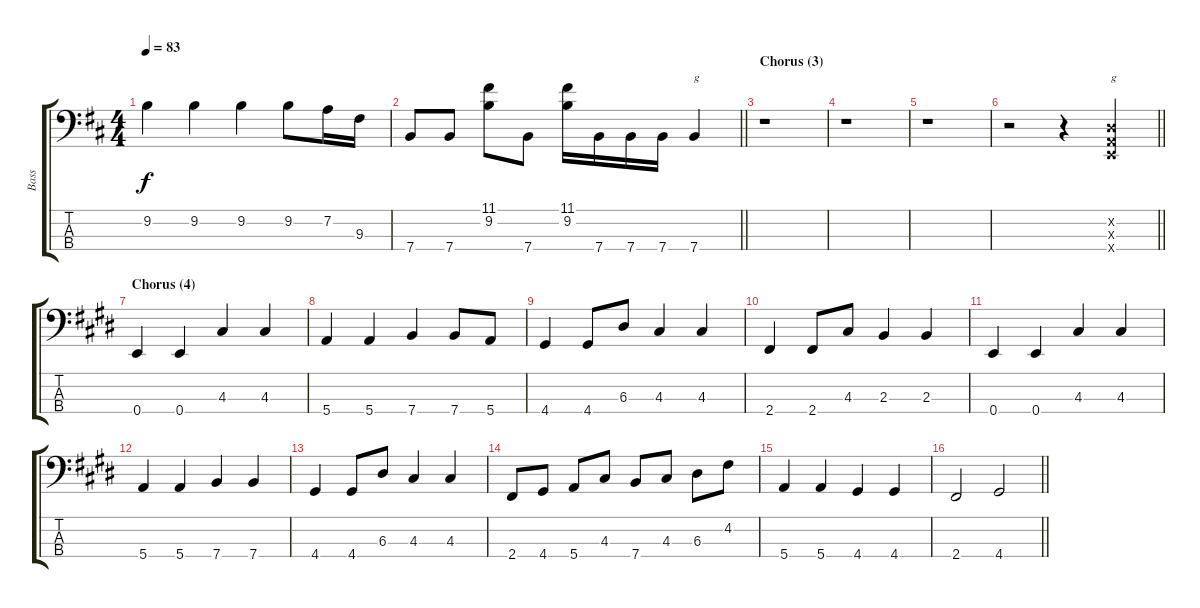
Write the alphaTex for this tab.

\track ("Bass" "Bass") {instrument electricbassfinger}
\staff {score tabs}
\tuning (G2 D2 A1 E1) {hide}
\ts (4 4)
\tempo 83
\clef f4
\ks d
9.2.4{dy f} 9.2.4 9.2.4 9.2.8 7.2.16 9.3.16 |
\barLineRight lightlight
7.4.8 7.4.8 (11.1 9.2).8 7.4.8 (11.1 9.2).16 7.4.16 7.4.16 7.4.16 7.4.4{txt "g"} |
\section ("" "Chorus (3)")
r.1 |
r.1 |
r.1 |
\barLineRight lightlight
r.2 r.4 (0.2{x} 0.3{x} 0.4{x}).4{txt "g"} |
\section ("" "Chorus (4)")
\ks e
0.4.4 0.4.4 4.3.4 4.3.4 |
5.4.4 5.4.4 7.4.4 7.4.8 5.4.8 |
4.4.4 4.4.8 6.3.8 4.3.4 4.3.4 |
2.4.4 2.4.8 4.3.8 2.3.4 2.3.4 |
0.4.4 0.4.4 4.3.4 4.3.4 |
5.4.4 5.4.4 7.4.4 7.4.4 |
4.4.4 4.4.8 6.3.8 4.3.4 4.3.4 |
2.4.8 4.4.8 5.4.8 4.3.8 7.4.8 4.3.8 6.3.8 4.2.8 |
5.4.4 5.4.4 4.4.4 4.4.4 |
\barLineRight lightlight
2.4.2 4.4.2
